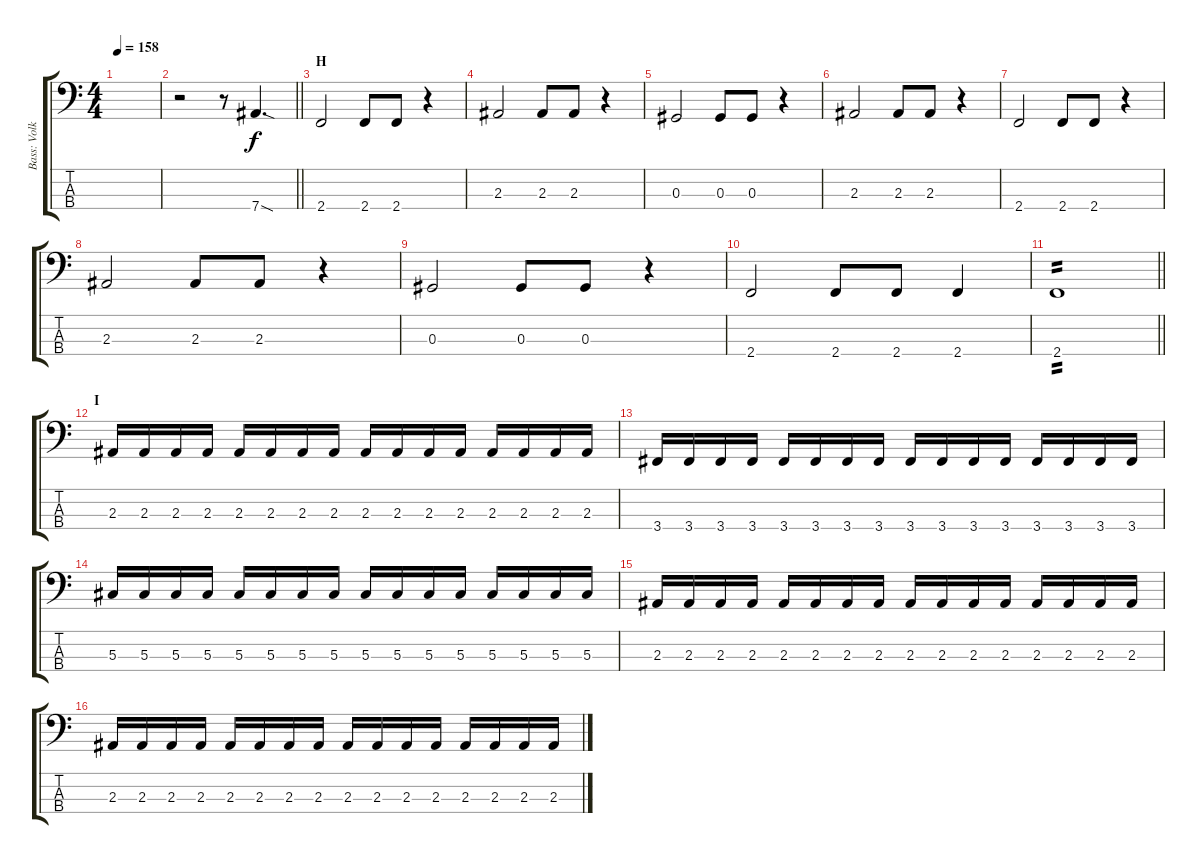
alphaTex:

\track ("Bass: Volker" "Bass: Volk") {instrument electricbassfinger}
\staff {score tabs}
\tuning (Gb2 Db2 Ab1 Eb1) {hide}
\ts (4 4)
\tempo 158
\clef f4
\ks c
|
\barLineRight lightlight
r.2 r.8 7.4{sod}.4{d} |
\section ("" "H")
2.4.2 2.4.8 2.4.8 r.4 |
2.3.2 2.3.8 2.3.8 r.4 |
0.3.2 0.3.8 0.3.8 r.4 |
2.3.2 2.3.8 2.3.8 r.4 |
2.4.2 2.4.8 2.4.8 r.4 |
2.3.2 2.3.8 2.3.8 r.4 |
0.3.2 0.3.8 0.3.8 r.4 |
2.4.2 2.4.8 2.4.8 2.4.4 |
\barLineRight lightlight
2.4.1{tp 2} |
\section ("" "I")
2.3.16 2.3.16 2.3.16 2.3.16 2.3.16 2.3.16 2.3.16 2.3.16 2.3.16 2.3.16 2.3.16 2.3.16 2.3.16 2.3.16 2.3.16 2.3.16 |
3.4.16 3.4.16 3.4.16 3.4.16 3.4.16 3.4.16 3.4.16 3.4.16 3.4.16 3.4.16 3.4.16 3.4.16 3.4.16 3.4.16 3.4.16 3.4.16 |
5.3.16 5.3.16 5.3.16 5.3.16 5.3.16 5.3.16 5.3.16 5.3.16 5.3.16 5.3.16 5.3.16 5.3.16 5.3.16 5.3.16 5.3.16 5.3.16 |
2.3.16 2.3.16 2.3.16 2.3.16 2.3.16 2.3.16 2.3.16 2.3.16 2.3.16 2.3.16 2.3.16 2.3.16 2.3.16 2.3.16 2.3.16 2.3.16 |
2.3.16 2.3.16 2.3.16 2.3.16 2.3.16 2.3.16 2.3.16 2.3.16 2.3.16 2.3.16 2.3.16 2.3.16 2.3.16 2.3.16 2.3.16 2.3.16
